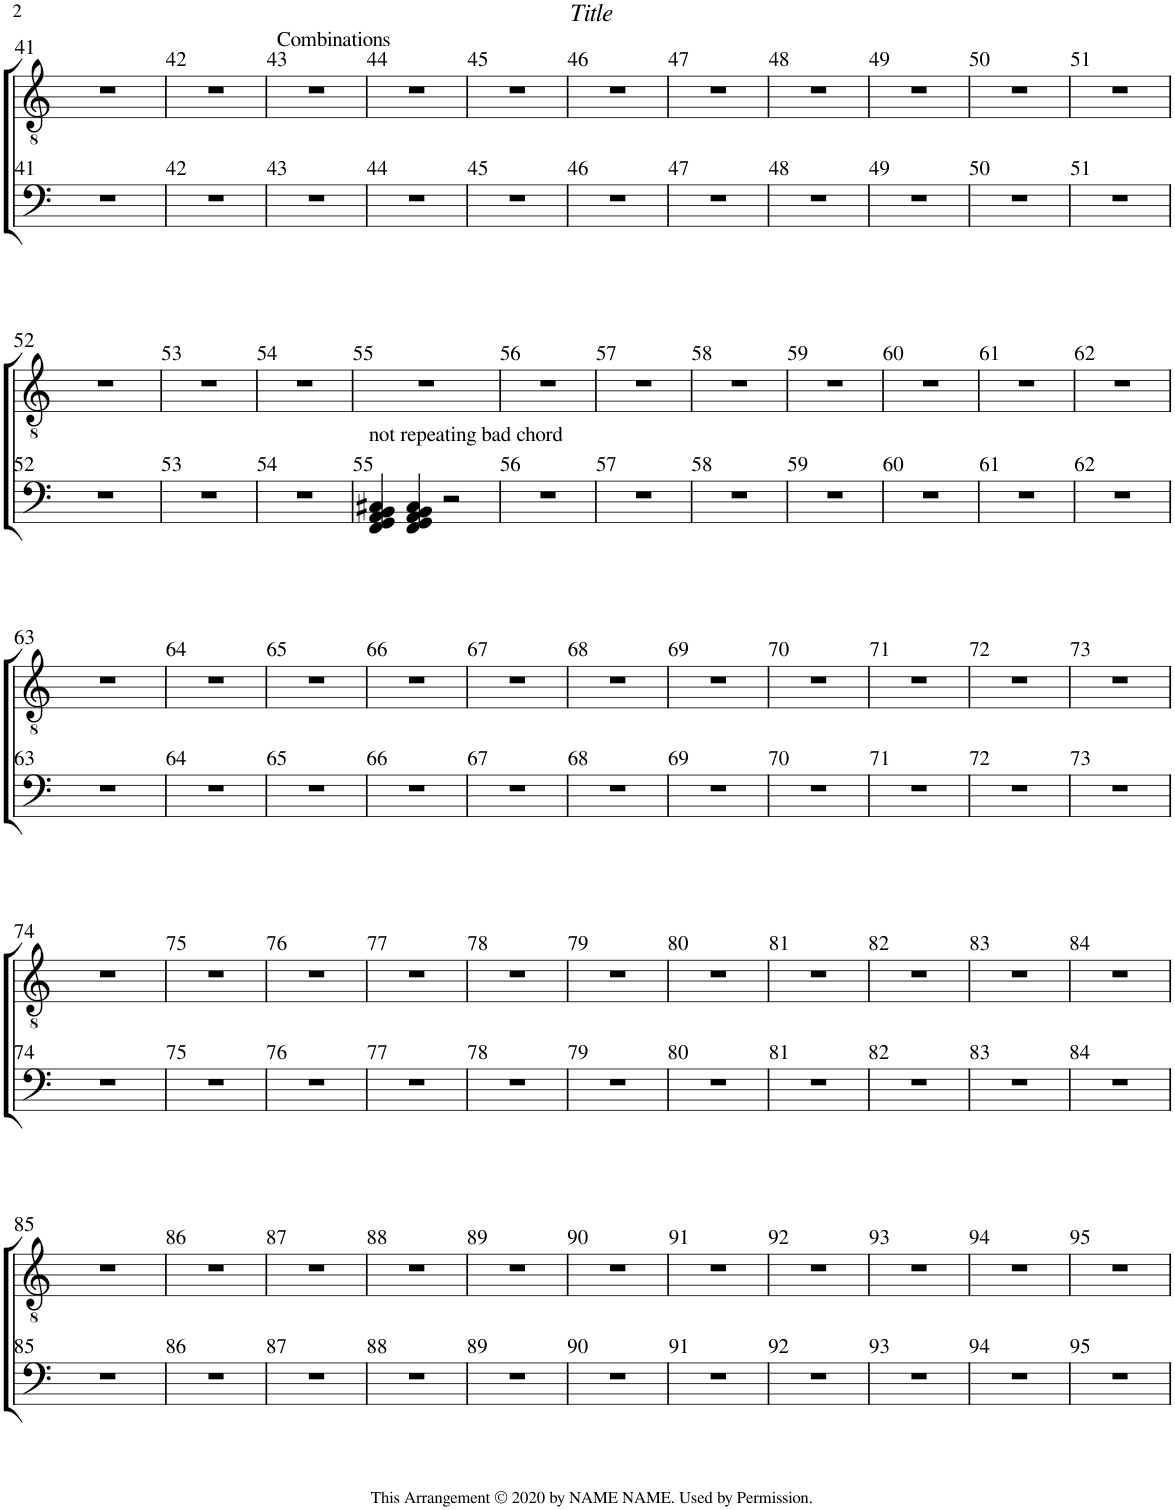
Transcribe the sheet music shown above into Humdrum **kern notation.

**kern	**kern
*part2	*part1
*staff2	*staff1
*I"Bari Bass	*I"Tenor Lead
!!LO:PB:g=z
*clefF4	*clefGv2
*Trd1c2	*Trd1c2
*k[]	*k[]
=41	=41
1r	1r
=42	=42
1r	1r
=43	=43
!	!LO:TX:a:t=Combinations
1r	1r
=44	=44
1r	1r
=45	=45
1r	1r
=46	=46
1r	1r
=47	=47
1r	1r
=48	=48
1r	1r
=49	=49
1r	1r
=50	=50
1r	1r
=51	=51
1r	1r
!!LO:LB:g=z
=52	=52
1r	1r
=53	=53
1r	1r
=54	=54
1r	1r
=55	=55
!LO:TX:a:t=not repeating bad chord	!
4FF/ 4GG/ 4AA/ 4BB/ 4C#X/	1r
4FF/ 4GG/ 4AA/ 4BB/ 4C#/	.
2r	.
=56	=56
1r	1r
=57	=57
1r	1r
=58	=58
1r	1r
=59	=59
1r	1r
=60	=60
1r	1r
=61	=61
1r	1r
=62	=62
1r	1r
!!LO:LB:g=z
=63	=63
1r	1r
=64	=64
1r	1r
=65	=65
1r	1r
=66	=66
1r	1r
=67	=67
1r	1r
=68	=68
1r	1r
=69	=69
1r	1r
=70	=70
1r	1r
=71	=71
1r	1r
=72	=72
1r	1r
=73	=73
1r	1r
!!LO:LB:g=z
=74	=74
1r	1r
=75	=75
1r	1r
=76	=76
1r	1r
=77	=77
1r	1r
=78	=78
1r	1r
=79	=79
1r	1r
=80	=80
1r	1r
=81	=81
1r	1r
=82	=82
1r	1r
=83	=83
1r	1r
=84	=84
1r	1r
!!LO:LB:g=z
=85	=85
1r	1r
=86	=86
1r	1r
=87	=87
1r	1r
=88	=88
1r	1r
=89	=89
1r	1r
=90	=90
1r	1r
=91	=91
1r	1r
=92	=92
1r	1r
=93	=93
1r	1r
=94	=94
1r	1r
=95	=95
1r	1r
=	=
*-	*-
